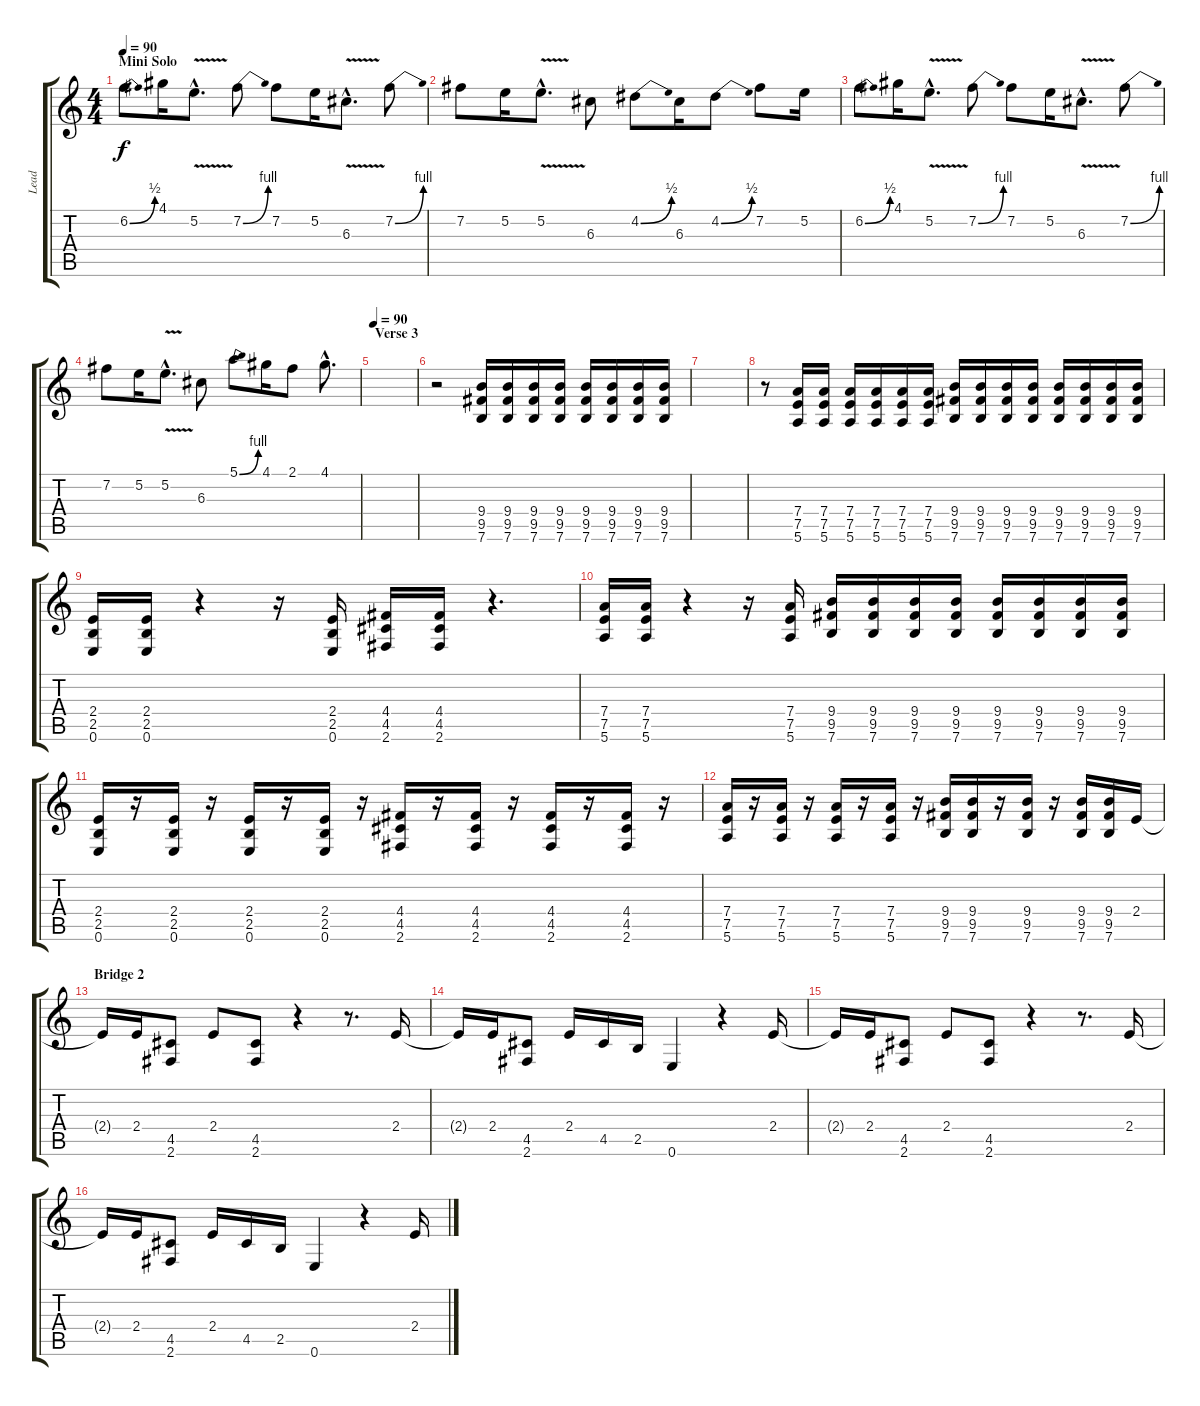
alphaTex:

\track ("Lead" "Lead") {instrument distortionguitar}
\staff {score tabs}
\tuning (E4 B3 G3 D3 A2 E2) {hide}
\ts (4 4)
\section ("" "Mini Solo")
\tempo 90
\clef g2
\ks c
6.2{be (bend 0 0 60 2)}.8{dy f} 4.1.16 5.2{v hac}.8{d} 7.2{be (bend 0 0 60 4)}.8 7.2.8 5.2.16 6.3{v hac}.8{d} 7.2{be (bend 0 0 60 4)}.8 |
7.2.8 5.2.16 5.2{v hac}.8{d} 6.3.8 4.2{be (bend 0 0 60 2)}.8 6.3.16 4.2{be (bend 0 0 60 2)}.8 7.2.8 5.2.16 |
6.2{be (bend 0 0 60 2)}.8 4.1.16 5.2{v hac}.8{d} 7.2{be (bend 0 0 60 4)}.8 7.2.8 5.2.16 6.3{v hac}.8{d} 7.2{be (bend 0 0 60 4)}.8 |
7.2.8 5.2.16 5.2{v hac}.8{d} 6.3.8 5.1{be (bend 0 0 60 4)}.8 4.1.16 2.1.8 4.1{hac}.8{d} |
\section ("" "Verse 3")
\tempo 90
|
r.2 (9.4 9.5 7.6).16 (9.4 9.5 7.6).16 (9.4 9.5 7.6).16 (9.4 9.5 7.6).16 (9.4 9.5 7.6).16 (9.4 9.5 7.6).16 (9.4 9.5 7.6).16 (9.4 9.5 7.6).16 |
|
r.8 (7.4 7.5 5.6).16 (7.4 7.5 5.6).16 (7.4 7.5 5.6).16 (7.4 7.5 5.6).16 (7.4 7.5 5.6).16 (7.4 7.5 5.6).16 (9.4 9.5 7.6).16 (9.4 9.5 7.6).16 (9.4 9.5 7.6).16 (9.4 9.5 7.6).16 (9.4 9.5 7.6).16 (9.4 9.5 7.6).16 (9.4 9.5 7.6).16 (9.4 9.5 7.6).16 |
(2.4 2.5 0.6).16 (2.4 2.5 0.6).16 r.4 r.16 (2.4 2.5 0.6).16 (4.4 4.5 2.6).16 (4.4 4.5 2.6).16 r.4{d} |
(7.4 7.5 5.6).16 (7.4 7.5 5.6).16 r.4 r.16 (7.4 7.5 5.6).16 (9.4 9.5 7.6).16 (9.4 9.5 7.6).16 (9.4 9.5 7.6).16 (9.4 9.5 7.6).16 (9.4 9.5 7.6).16 (9.4 9.5 7.6).16 (9.4 9.5 7.6).16 (9.4 9.5 7.6).16 |
(2.4 2.5 0.6).16 r.16 (2.4 2.5 0.6).16 r.16 (2.4 2.5 0.6).16 r.16 (2.4 2.5 0.6).16 r.16 (4.4 4.5 2.6).16 r.16 (4.4 4.5 2.6).16 r.16 (4.4 4.5 2.6).16 r.16 (4.4 4.5 2.6).16 r.16 |
(7.4 7.5 5.6).16 r.16 (7.4 7.5 5.6).16 r.16 (7.4 7.5 5.6).16 r.16 (7.4 7.5 5.6).16 r.16 (9.4 9.5 7.6).16 (9.4 9.5 7.6).16 r.16 (9.4 9.5 7.6).16 r.16 (9.4 9.5 7.6).16 (9.4 9.5 7.6).16 2.4.16 |
\section ("" "Bridge 2")
2.4{t}.16 2.4.16 (4.5 2.6).8 2.4.8 (4.5 2.6).8 r.4 r.8{d} 2.4.16 |
2.4{t}.16 2.4.16 (4.5 2.6).8 2.4.16 4.5.16 2.5.16 0.6.4 r.4 2.4.16 |
2.4{t}.16 2.4.16 (4.5 2.6).8 2.4.8 (4.5 2.6).8 r.4 r.8{d} 2.4.16 |
2.4{t}.16 2.4.16 (4.5 2.6).8 2.4.16 4.5.16 2.5.16 0.6.4 r.4 2.4.16
